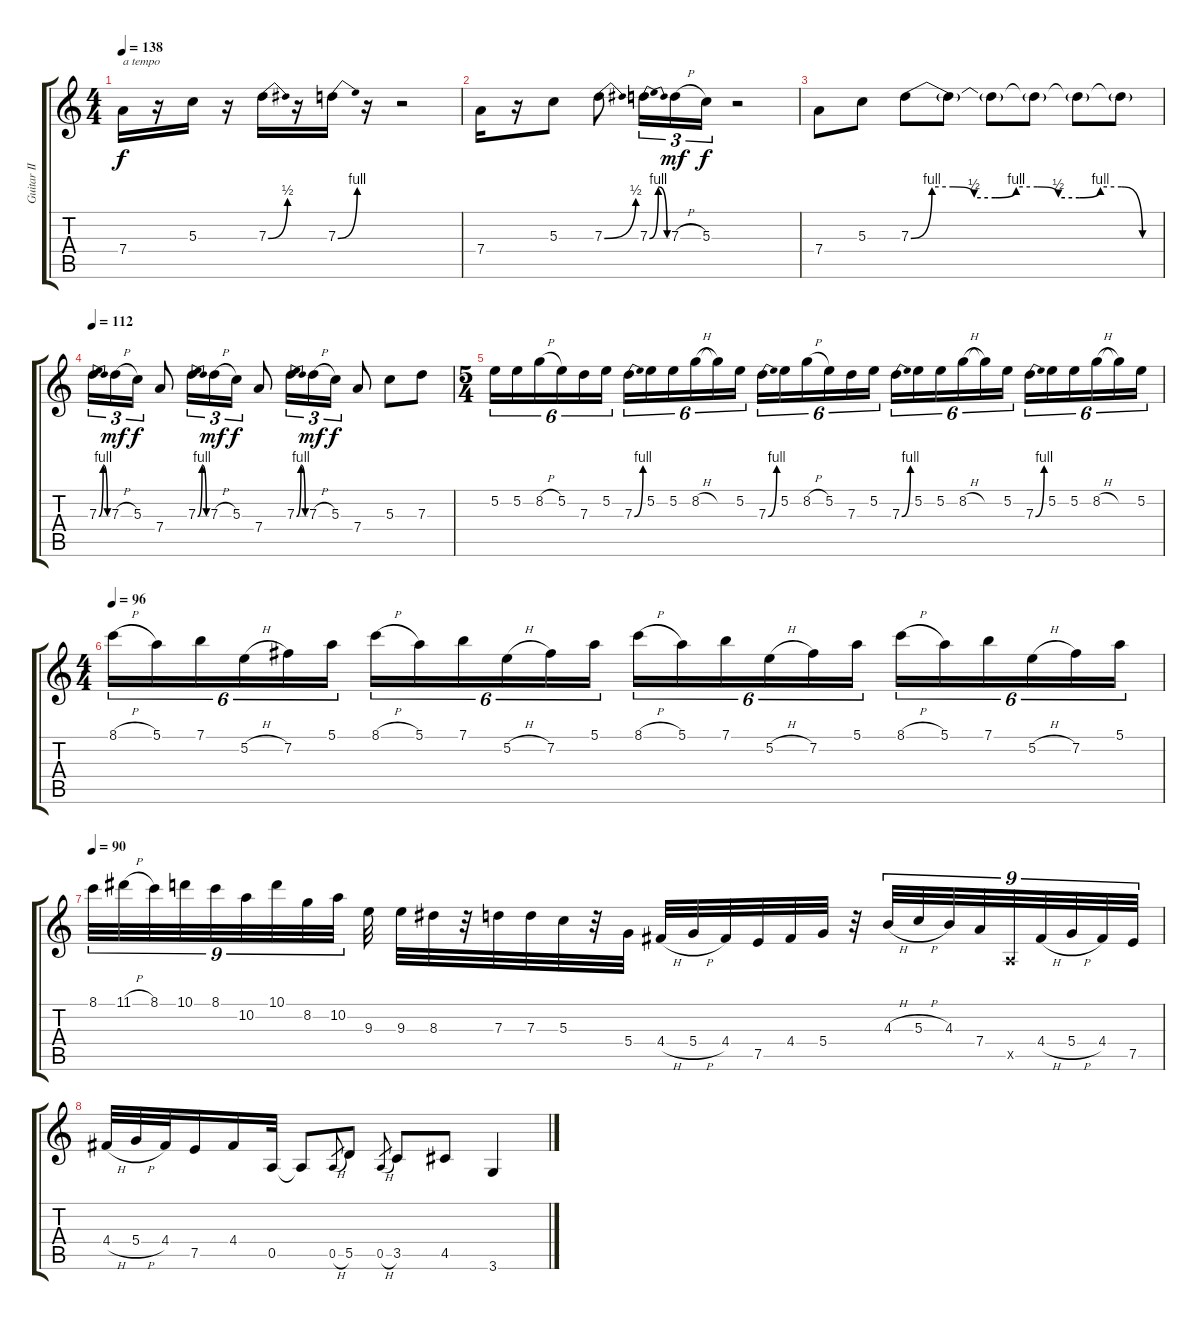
\track ("Guitar II" "Guitar II") {instrument overdrivenguitar}
\staff {score tabs}
\tuning (E4 B3 G3 D3 A2 E2) {hide}
\ts (4 4)
\tempo 138
\clef g2
\ks c
7.4.16{txt "a tempo" dy f} r.16 5.3.16 r.16 7.3{be (bend 0 0 60 2)}.16 r.16 7.3{be (bend 0 0 60 4)}.16 r.16 r.2 |
7.4.16 r.16 5.3.8 7.3{be (bend 0 0 60 2)}.8 7.3{be (bendrelease 0 0 15 4 30 4 60 0)}.16{tu (3 2)} 7.3{h}.16{tu (3 2) dy mf} 5.3.16{tu (3 2) dy f} r.2 |
7.4.8 5.3.8 7.3{be (custom 0 0 5 4 10 4 15 2 20 2 25 4 30 4 35 2 40 2 45 4 50 4 55 0 60 0)}.8 7.3{t}.8 7.3{t}.8 7.3{t}.8 7.3{t}.8 7.3{t}.8 |
\tempo 112
7.3{be (bendrelease 0 0 15 4 30 4 60 0)}.16{tu (3 2)} 7.3{h}.16{tu (3 2) dy mf} 5.3.16{tu (3 2) dy f} 7.4.8 7.3{be (bendrelease 0 0 15 4 30 4 60 0)}.16{tu (3 2)} 7.3{h}.16{tu (3 2) dy mf} 5.3.16{tu (3 2) dy f} 7.4.8 7.3{be (bendrelease 0 0 15 4 30 4 60 0)}.16{tu (3 2)} 7.3{h}.16{tu (3 2) dy mf} 5.3.16{tu (3 2) dy f} 7.4.8 5.3.8 7.3.8 |
\ts (5 4)
5.2.16{tu (6 4)} 5.2.16{tu (6 4)} 8.2{h}.16{tu (6 4)} 5.2.16{tu (6 4)} 7.3.16{tu (6 4)} 5.2.16{tu (6 4)} 7.3{be (bend 0 0 60 4)}.16{tu (6 4)} 5.2.16{tu (6 4)} 5.2.16{tu (6 4)} 8.2{h}.16{tu (6 4)} 8.2{t}.16{tu (6 4)} 5.2.16{tu (6 4)} 7.3{be (bend 0 0 60 4)}.16{tu (6 4)} 5.2.16{tu (6 4)} 8.2{h}.16{tu (6 4)} 5.2.16{tu (6 4)} 7.3.16{tu (6 4)} 5.2.16{tu (6 4)} 7.3{be (bend 0 0 60 4)}.16{tu (6 4)} 5.2.16{tu (6 4)} 5.2.16{tu (6 4)} 8.2{h}.16{tu (6 4)} 8.2{t}.16{tu (6 4)} 5.2.16{tu (6 4)} 7.3{be (bend 0 0 60 4)}.16{tu (6 4)} 5.2.16{tu (6 4)} 5.2.16{tu (6 4)} 8.2{h}.16{tu (6 4)} 8.2{t}.16{tu (6 4)} 5.2.16{tu (6 4)} |
\ts (4 4)
\tempo 96
8.1{h}.16{tu (6 4)} 5.1.16{tu (6 4)} 7.1.16{tu (6 4)} 5.2{h}.16{tu (6 4)} 7.2.16{tu (6 4)} 5.1.16{tu (6 4)} 8.1{h}.16{tu (6 4)} 5.1.16{tu (6 4)} 7.1.16{tu (6 4)} 5.2{h}.16{tu (6 4)} 7.2.16{tu (6 4)} 5.1.16{tu (6 4)} 8.1{h}.16{tu (6 4)} 5.1.16{tu (6 4)} 7.1.16{tu (6 4)} 5.2{h}.16{tu (6 4)} 7.2.16{tu (6 4)} 5.1.16{tu (6 4)} 8.1{h}.16{tu (6 4)} 5.1.16{tu (6 4)} 7.1.16{tu (6 4)} 5.2{h}.16{tu (6 4)} 7.2.16{tu (6 4)} 5.1.16{tu (6 4)} |
\tempo 90
8.1.32{tu (9 8)} 11.1{h}.32{tu (9 8)} 8.1.32{tu (9 8)} 10.1.32{tu (9 8)} 8.1.32{tu (9 8)} 10.2.32{tu (9 8)} 10.1.32{tu (9 8)} 8.2.32{tu (9 8)} 10.2.32{tu (9 8)} 9.3.32 9.3.32 8.3.32 r.32 7.3.32 7.3.32 5.3.32 r.32 5.4.32 4.4{h}.32 5.4{h}.32 4.4.32 7.5.32 4.4.32 5.4.32 r.32 4.3{h}.32{tu (9 8)} 5.3{h}.32{tu (9 8)} 4.3.32{tu (9 8)} 7.4.32{tu (9 8)} 0.5{x}.32{tu (9 8)} 4.4{h}.32{tu (9 8)} 5.4{h}.32{tu (9 8)} 4.4.32{tu (9 8)} 7.5.32{tu (9 8)} |
4.4{h}.32 5.4{h}.32 4.4.32 7.5.16 4.4.16 0.5.32 0.5{t}.8 0.5{h}.8{gr} 5.5.8 0.5{h}.8{gr} 3.5.8 4.5.8 3.6.4
